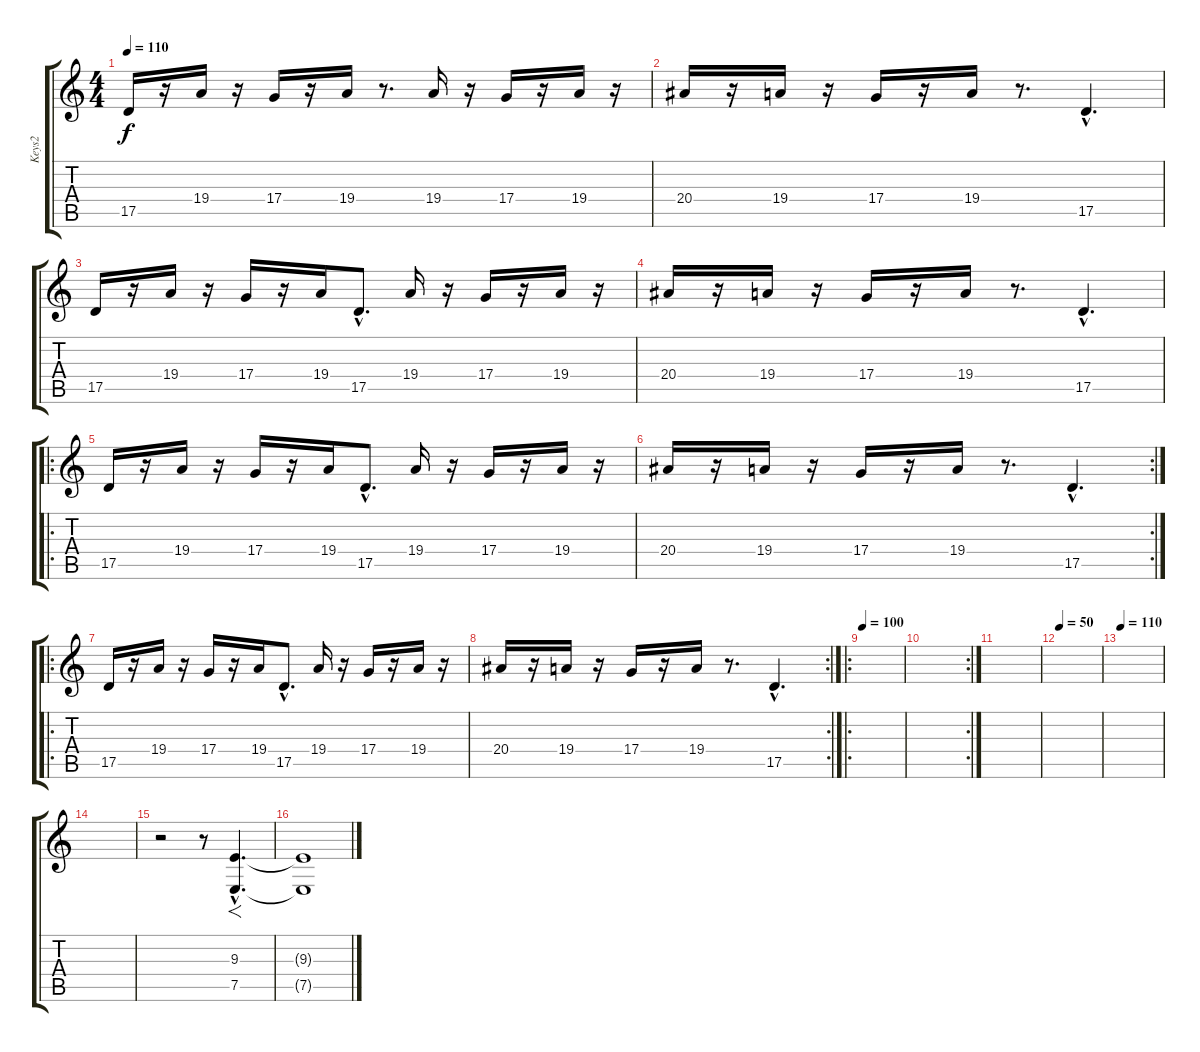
\track ("Keys2" "Keys2") {instrument choiraahs}
\staff {score tabs}
\tuning (E4 B3 G3 D3 A2 E2) {hide}
\ts (4 4)
\tempo 110
\clef g2
\ks c
17.5.16{dy f} r.16 19.4.16 r.16 17.4.16 r.16 19.4.16 r.8{d} 19.4.16 r.16 17.4.16 r.16 19.4.16 r.16 |
20.4.16 r.16 19.4.16 r.16 17.4.16 r.16 19.4.16 r.8{d} 17.5{hac}.4{d} |
17.5.16 r.16 19.4.16 r.16 17.4.16 r.16 19.4.16 17.5{hac}.8{d} 19.4.16 r.16 17.4.16 r.16 19.4.16 r.16 |
20.4.16 r.16 19.4.16 r.16 17.4.16 r.16 19.4.16 r.8{d} 17.5{hac}.4{d} |
\ro
17.5.16 r.16 19.4.16 r.16 17.4.16 r.16 19.4.16 17.5{hac}.8{d} 19.4.16 r.16 17.4.16 r.16 19.4.16 r.16 |
\rc 2
20.4.16 r.16 19.4.16 r.16 17.4.16 r.16 19.4.16 r.8{d} 17.5{hac}.4{d} |
\ro
17.5.16 r.16 19.4.16 r.16 17.4.16 r.16 19.4.16 17.5{hac}.8{d} 19.4.16 r.16 17.4.16 r.16 19.4.16 r.16 |
\rc 2
20.4.16 r.16 19.4.16 r.16 17.4.16 r.16 19.4.16 r.8{d} 17.5{hac}.4{d} |
\ro
\tempo 100
|
\rc 2
|
|
\tempo 50
|
\tempo 110
|
|
r.2 r.8 (9.3{hac} 7.5{hac}).4{f d} |
(9.3{t} 7.5{t}).1
